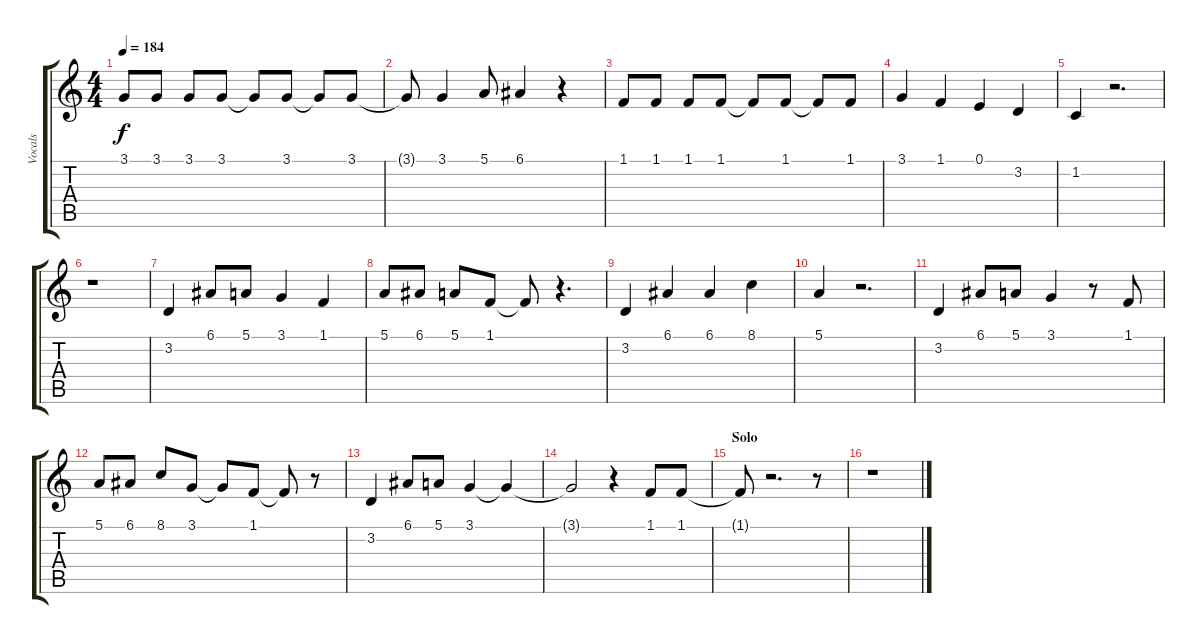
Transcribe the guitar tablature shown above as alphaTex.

\track ("Vocals" "Vocals") {instrument acousticgrandpiano}
\staff {score tabs}
\tuning (E4 B3 G3 D3 A2 E2) {hide}
\ts (4 4)
\tempo 184
\clef g2
\ks c
3.1.8{dy f} 3.1.8 3.1.8 3.1.8 3.1{t}.8 3.1.8 3.1{t}.8 3.1.8 |
3.1{t}.8 3.1.4 5.1.8 6.1.4 r.4 |
1.1.8 1.1.8 1.1.8 1.1.8 1.1{t}.8 1.1.8 1.1{t}.8 1.1.8 |
3.1.4 1.1.4 0.1.4 3.2.4 |
1.2.4 r.2{d} |
r.1 |
3.2.4 6.1.8 5.1.8 3.1.4 1.1.4 |
5.1.8 6.1.8 5.1.8 1.1.8 1.1{t}.8 r.4{d} |
3.2.4 6.1.4 6.1.4 8.1.4 |
5.1.4 r.2{d} |
3.2.4 6.1.8 5.1.8 3.1.4 r.8 1.1.8 |
5.1.8 6.1.8 8.1.8 3.1.8 3.1{t}.8 1.1.8 1.1{t}.8 r.8 |
3.2.4 6.1.8 5.1.8 3.1.4 3.1{t}.4 |
3.1{t}.2 r.4 1.1.8 1.1.8 |
\section ("" "Solo")
1.1{t}.8 r.2{d} r.8 |
r.1
